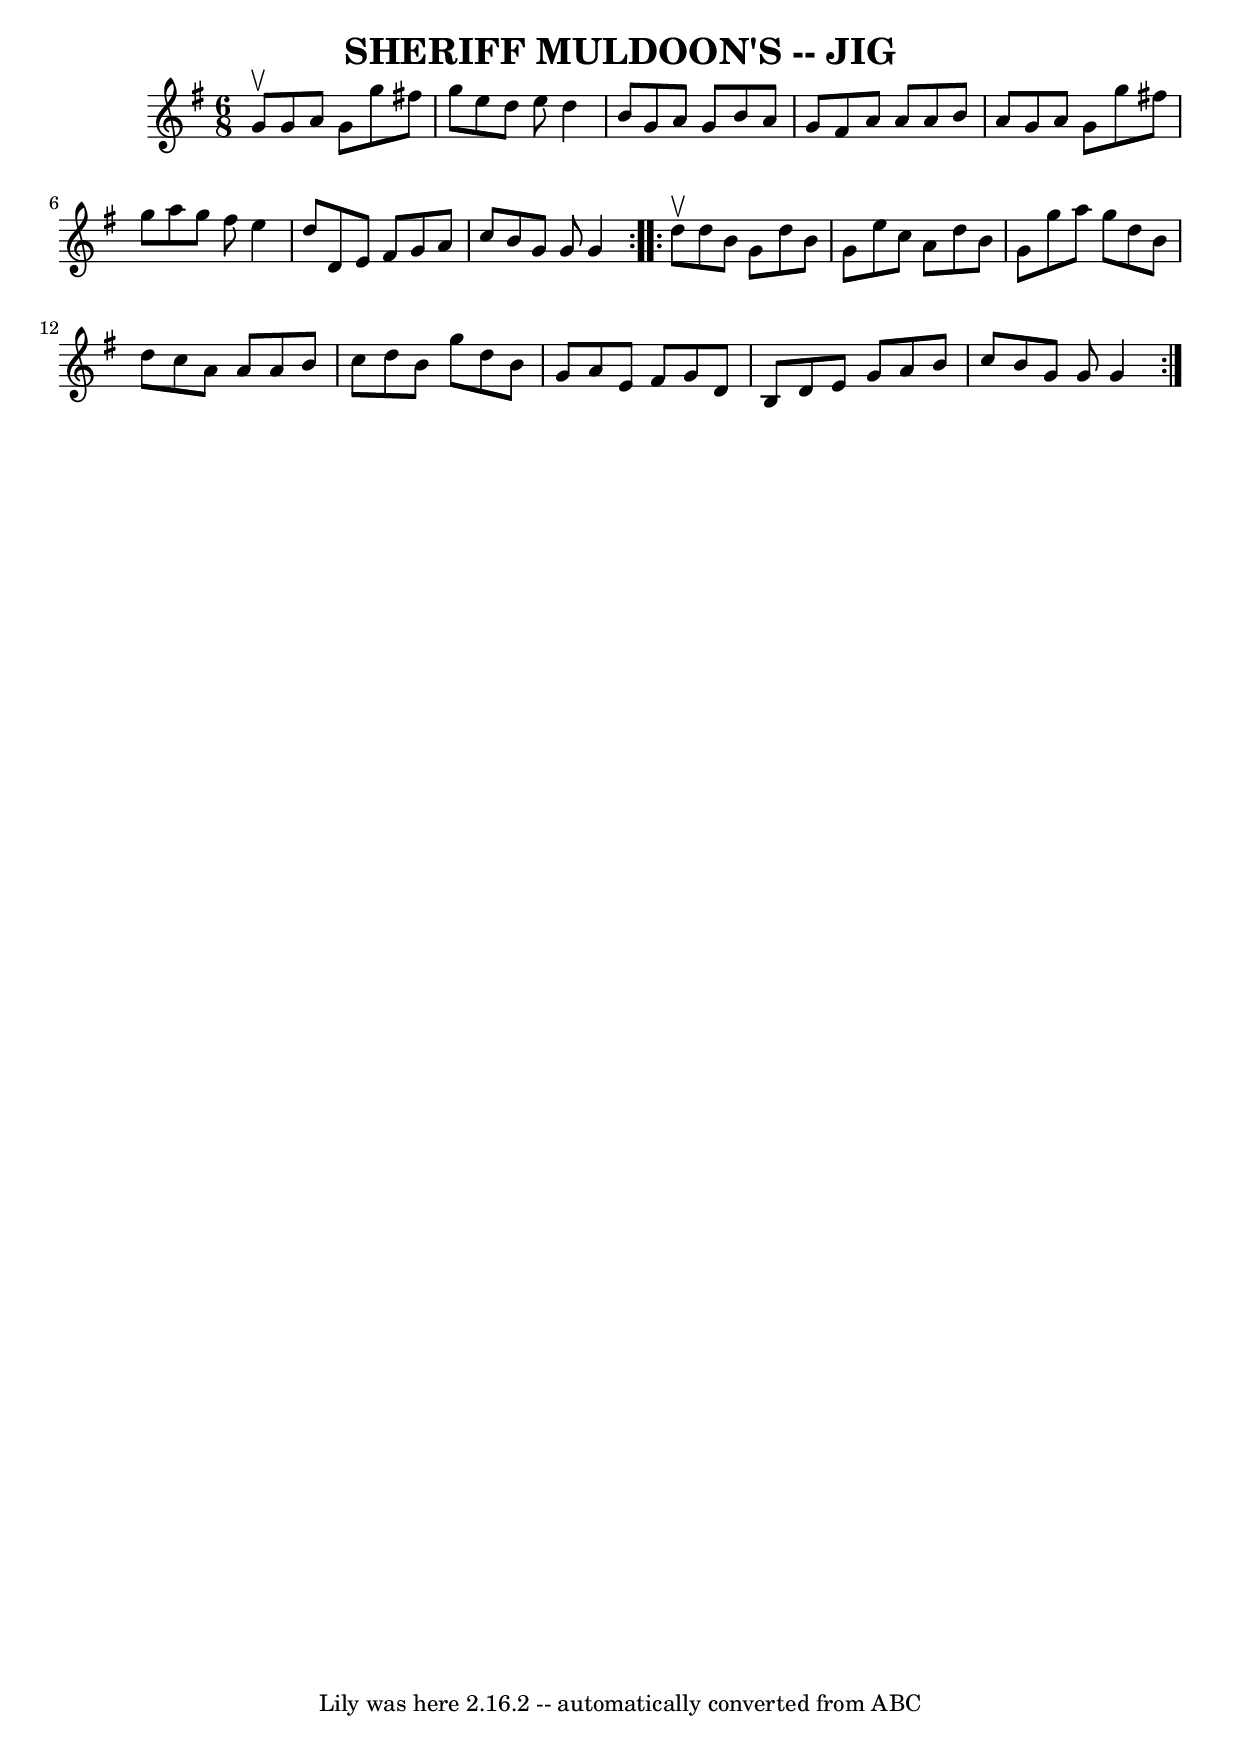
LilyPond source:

\version "2.7.40"
\include "Mammoth.ily"
\header {
	%% book = "Ryan's Mammoth Collection of Fiddle Tunes"
	crossRefNumber = "1"
	footnotes = ""
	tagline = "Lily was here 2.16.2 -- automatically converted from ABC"
	title = "SHERIFF MULDOON'S -- JIG"
}
voicedefault =  {


\repeat volta 2 {
\time 6/8 \key g \major g'8^\upbow       |
 g'8 a'8 g'8    
g''8 fis''!8 g''8    |
 e''8 d''8 e''8 d''4 b'8    
|
 g'8 a'8 g'8 b'8 a'8 g'8    |
 fis'8 a'8    
a'8 a'8 b'8 a'8        |
 g'8 a'8 g'8 g''8 fis''!8 
 g''8    |
 a''8 g''8 fis''8 e''4 d''8    |
 d'8  
 e'8 fis'8 g'8 a'8 c''8    |
 b'8 g'8 g'8 g'4    
}     \repeat volta 2 { d''8^\upbow       |
 d''8 b'8 g'8    
d''8 b'8 g'8    |
 e''8 c''8 a'8 d''8 b'8 g'8    
|
 g''8 a''8 g''8 d''8 b'8 d''8    |
 c''8    
a'8 a'8 a'8 b'8 c''8        |
 d''8 b'8 g''8 d''8  
 b'8 g'8    |
 a'8 e'8 fis'8 g'8 d'8 b8  |
   
d'8 e'8 g'8 a'8 b'8 c''8    |
 b'8 g'8 g'8 g'4  
  }   
}

\score{
    <<

	\context Staff="default"
	{
	    \voicedefault 
	}

    >>
	\layout {
	}
	\midi {}
}
